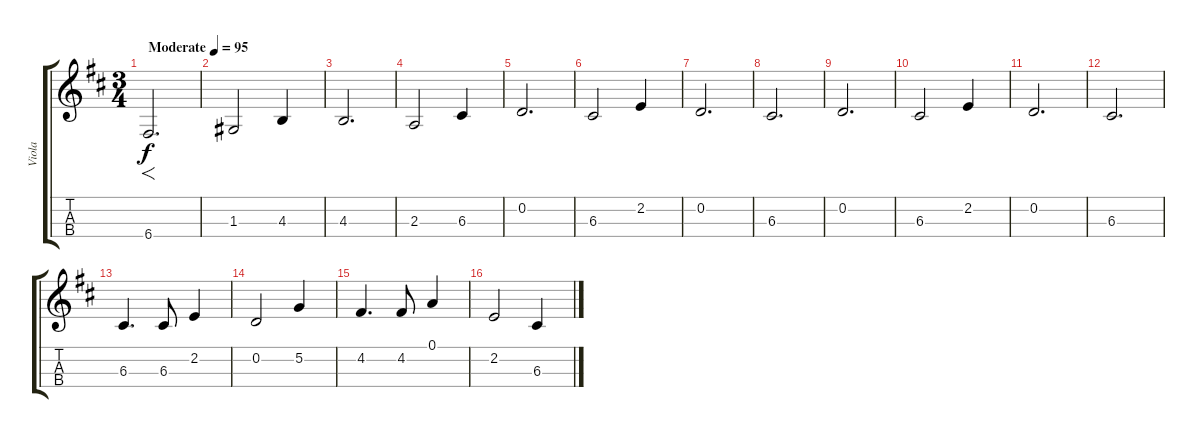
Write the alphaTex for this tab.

\track ("Viola" "Viola") {instrument viola}
\staff {score tabs}
\tuning (A4 D4 G3 C3) {hide}
\ts (3 4)
\tempo (95 "Moderate")
\clef g2
\ks d
6.4.2{f d dy f instrument viola} |
1.3.2 4.3.4 |
4.3.2{d} |
2.3.2 6.3.4 |
0.2.2{d} |
6.3.2 2.2.4 |
0.2.2{d} |
6.3.2{d} |
0.2.2{d} |
6.3.2 2.2.4 |
0.2.2{d} |
6.3.2{d} |
6.3.4{d} 6.3.8 2.2.4 |
0.2.2 5.2.4 |
4.2.4{d} 4.2.8 0.1.4 |
2.2.2 6.3.4
